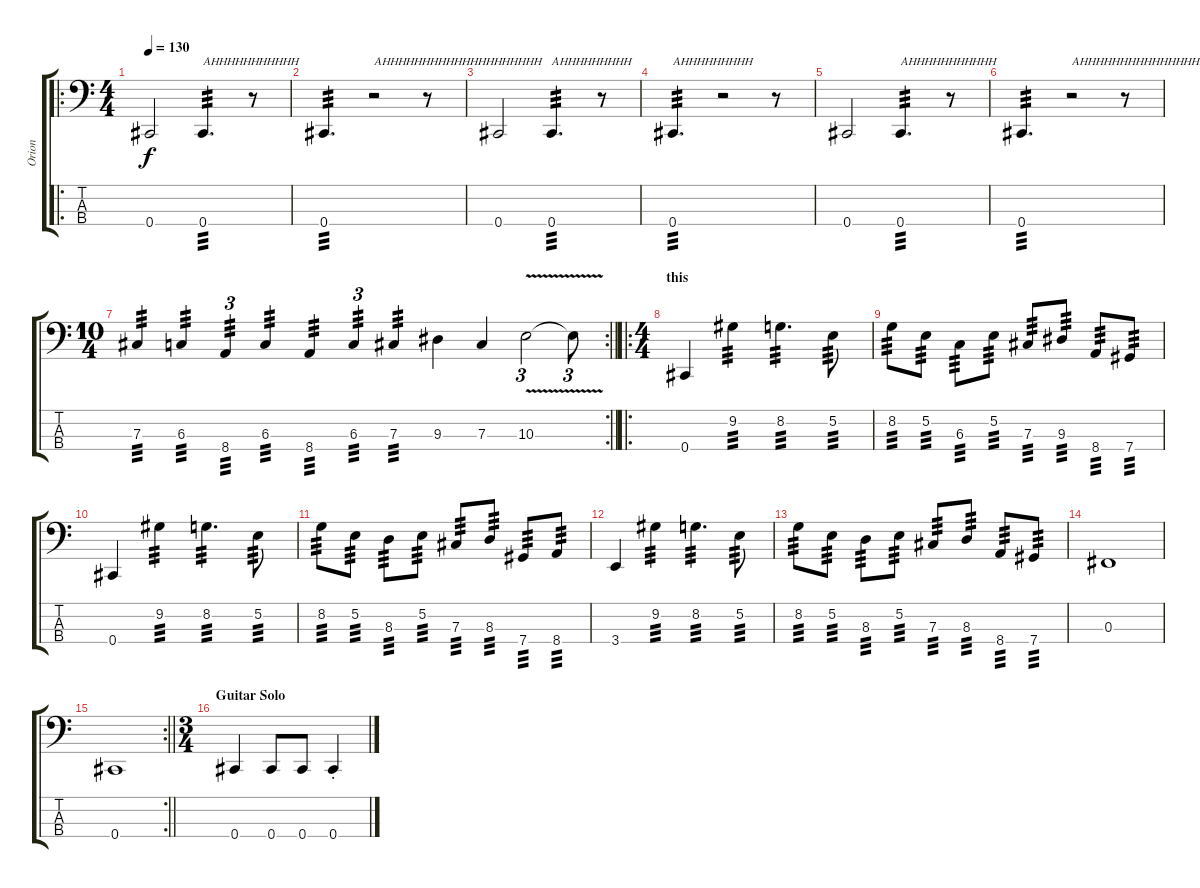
\track ("Orion" "Orion") {instrument electricbassfinger}
\staff {score tabs}
\tuning (E2 B1 Gb1 Db1) {hide}
\ro
\ts (4 4)
\tempo 130
\clef f4
\ks c
0.4.2{dy f} 0.4.4{d txt "AHHHHHHHHHHH" tp 3} r.8 |
0.4.4{d tp 3} r.2{txt "AHHHHHHHHHHHHHHHHHHHH"} r.8 |
0.4.2 0.4.4{d txt "AHHHHHHHHH" tp 3} r.8 |
0.4.4{d txt "AHHHHHHHHH" tp 3} r.2 r.8 |
0.4.2 0.4.4{d txt "AHHHHHHHHHHH" tp 3} r.8 |
0.4.4{d tp 3} r.2{txt "AHHHHHHHHHHHHHHHHHHHH"} r.8 |
\rc 2
\ts (10 4)
\barLineRight lightlight
7.3.4{tp 3} 6.3.4{tp 3} 8.4.4{tu (3 2) tp 3} 6.3.4{tp 3} 8.4.4{tp 3} 6.3.4{tu (3 2) tp 3} 7.3.4{tp 3} 9.3.4 7.3.4 10.3{v}.2{tu (3 2)} 10.3{t}.8{tu (3 2)} |
\ro
\ts (4 4)
\section ("" "this")
0.4.4 9.2.4{tp 3} 8.2.4{d tp 3} 5.2.8{tp 3} |
8.2.8{tp 3} 5.2.8{tp 3} 6.3.8{tp 3} 5.2.8{tp 3} 7.3.8{tp 3} 9.3.8{tp 3} 8.4.8{tp 3} 7.4.8{tp 3} |
0.4.4 9.2.4{tp 3} 8.2.4{d tp 3} 5.2.8{tp 3} |
8.2.8{tp 3} 5.2.8{tp 3} 8.3.8{tp 3} 5.2.8{tp 3} 7.3.8{tp 3} 8.3.8{tp 3} 7.4.8{tp 3} 8.4.8{tp 3} |
3.4.4 9.2.4{tp 3} 8.2.4{d tp 3} 5.2.8{tp 3} |
8.2.8{tp 3} 5.2.8{tp 3} 8.3.8{tp 3} 5.2.8{tp 3} 7.3.8{tp 3} 8.3.8{tp 3} 8.4.8{tp 3} 7.4.8{tp 3} |
0.3.1 |
\rc 2
\barLineRight lightlight
0.4.1 |
\ts (3 4)
\section ("" "Guitar Solo")
0.4.4 0.4.8 0.4.8 0.4{st}.4
